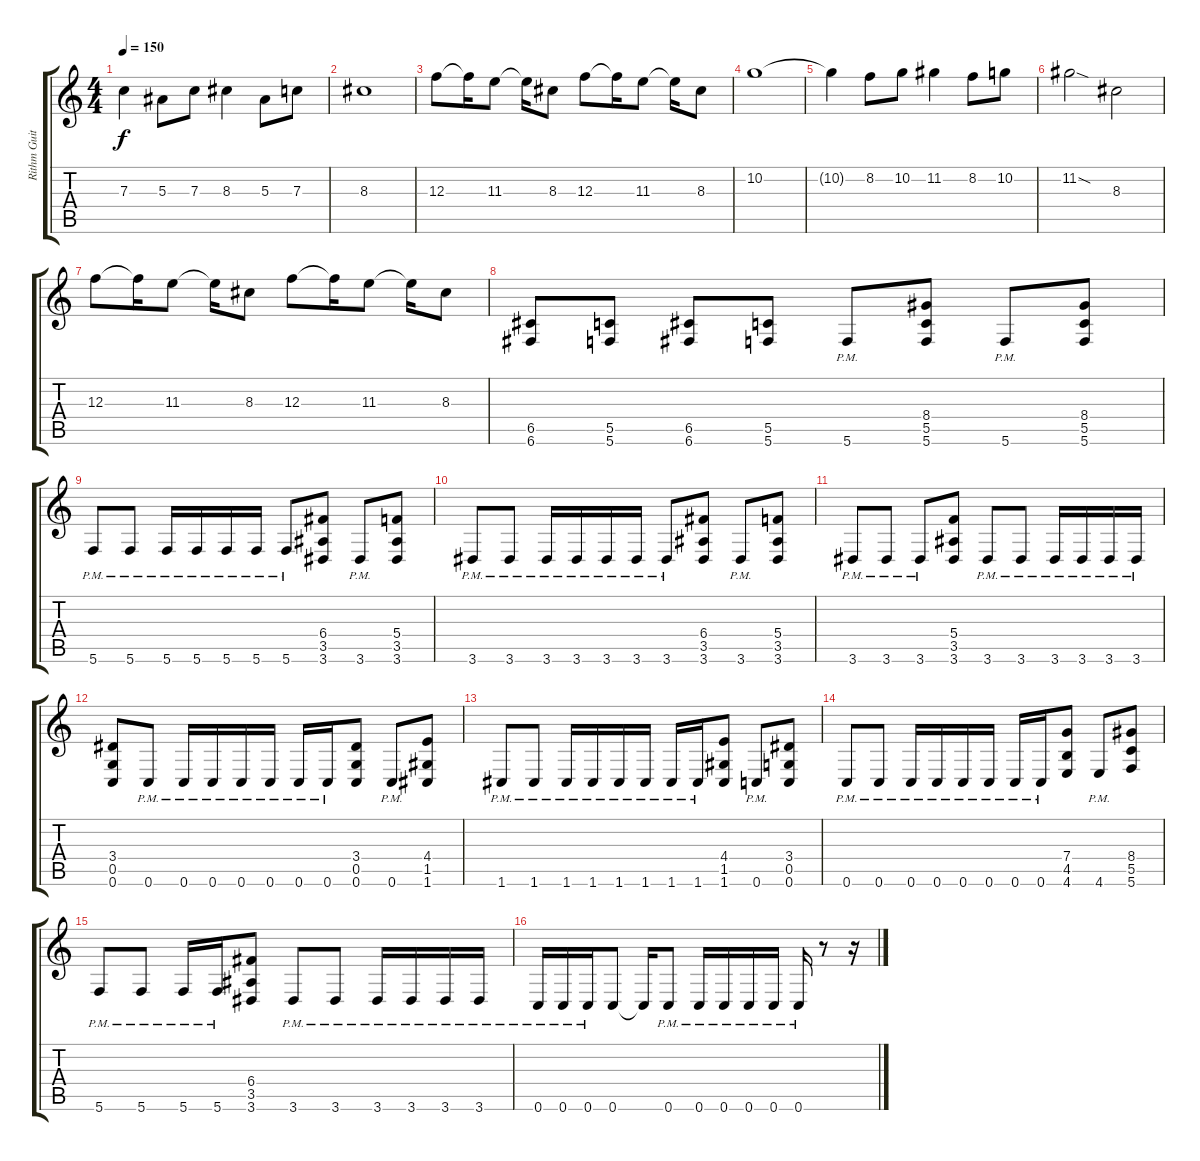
\track ("Rithm Guitar" "Rithm Guit") {instrument distortionguitar}
\staff {score tabs}
\tuning (D4 A3 F3 C3 G2 C2) {hide}
\ts (4 4)
\tempo 150
\clef g2
\ks c
7.3{t}.4{dy f} 5.3.8 7.3.8 8.3.4 5.3.8 7.3.8 |
8.3.1 |
12.3.8 12.3{t}.16 11.3.8 11.3{t}.16 8.3.8 12.3.8 12.3{t}.16 11.3.8 11.3{t}.16 8.3.8 |
10.2.1 |
10.2{t}.4 8.2.8 10.2.8 11.2.4 8.2.8 10.2.8 |
11.2{sod}.2 8.3.2 |
12.3.8 12.3{t}.16 11.3.8 11.3{t}.16 8.3.8 12.3.8 12.3{t}.16 11.3.8 11.3{t}.16 8.3.8 |
(6.5 6.6).8 (5.5 5.6).8 (6.5 6.6).8 (5.5 5.6).8 5.6{pm}.8 (8.4 5.5 5.6).8 5.6{pm}.8 (8.4 5.5 5.6).8 |
5.6{pm}.8 5.6{pm}.8 5.6{pm}.16 5.6{pm}.16 5.6{pm}.16 5.6{pm}.16 5.6{pm}.8 (6.4 3.5 3.6).8 3.6{pm}.8 (5.4 3.5 3.6).8 |
3.6{pm}.8 3.6{pm}.8 3.6{pm}.16 3.6{pm}.16 3.6{pm}.16 3.6{pm}.16 3.6{pm}.8 (6.4 3.5 3.6).8 3.6{pm}.8 (5.4 3.5 3.6).8 |
3.6{pm}.8 3.6{pm}.8 3.6{pm}.8 (5.4 3.5 3.6).8 3.6{pm}.8 3.6{pm}.8 3.6{pm}.16 3.6{pm}.16 3.6{pm}.16 3.6{pm}.16 |
(3.4 0.5 0.6).8 0.6{pm}.8 0.6{pm}.16 0.6{pm}.16 0.6{pm}.16 0.6{pm}.16 0.6{pm}.16 0.6{pm}.16 (3.4 0.5 0.6).8 0.6{pm}.8 (4.4 1.5 1.6).8 |
1.6{pm}.8 1.6{pm}.8 1.6{pm}.16 1.6{pm}.16 1.6{pm}.16 1.6{pm}.16 1.6{pm}.16 1.6{pm}.16 (4.4 1.5 1.6).8 0.6{pm}.8 (3.4 0.5 0.6).8 |
0.6{pm}.8 0.6{pm}.8 0.6{pm}.16 0.6{pm}.16 0.6{pm}.16 0.6{pm}.16 0.6{pm}.16 0.6{pm}.16 (7.4 4.5 4.6).8 4.6{pm}.8 (8.4 5.5 5.6).8 |
5.6{pm}.8 5.6{pm}.8 5.6{pm}.16 5.6{pm}.16 (6.4 3.5 3.6).8 3.6{pm}.8 3.6{pm}.8 3.6{pm}.16 3.6{pm}.16 3.6{pm}.16 3.6{pm}.16 |
0.6{pm}.16 0.6{pm}.16 0.6{pm}.16 0.6.8 0.6{t}.16 0.6{pm}.8 0.6{pm}.16 0.6{pm}.16 0.6{pm}.16 0.6{pm}.16 0.6{pm}.16 r.8 r.16
